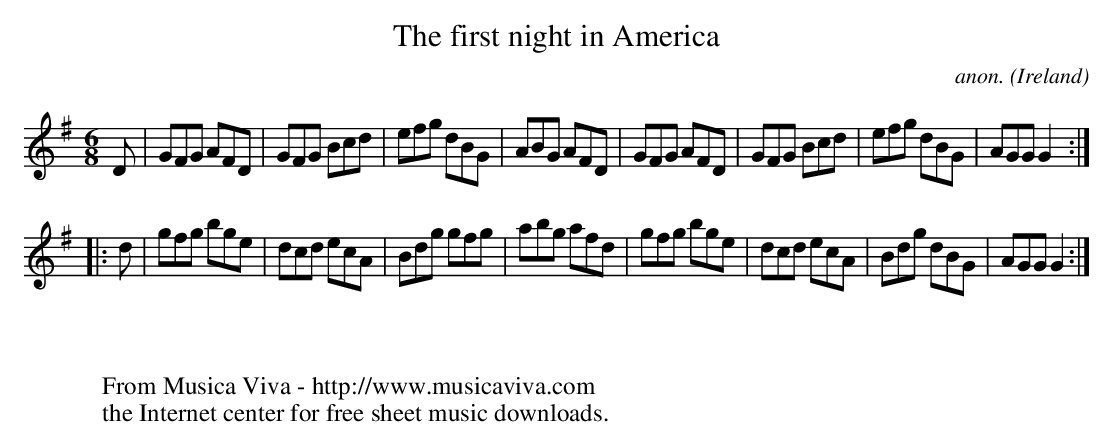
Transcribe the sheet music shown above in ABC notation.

X:1
T:The first night in America
C:anon.
O:Ireland
M:6/8
L:1/8
K:G
D|GFG AFD|GFG Bcd|efg dBG|ABG AFD|GFG AFD|GFG Bcd|efg dBG|AGG G2:|
|:d|gfg bge|dcd ecA|Bdg gfg|abg afd|gfg bge|dcd ecA|Bdg dBG|AGG G2:|
W:
W:
W:  From Musica Viva - http://www.musicaviva.com
W:  the Internet center for free sheet music downloads.
